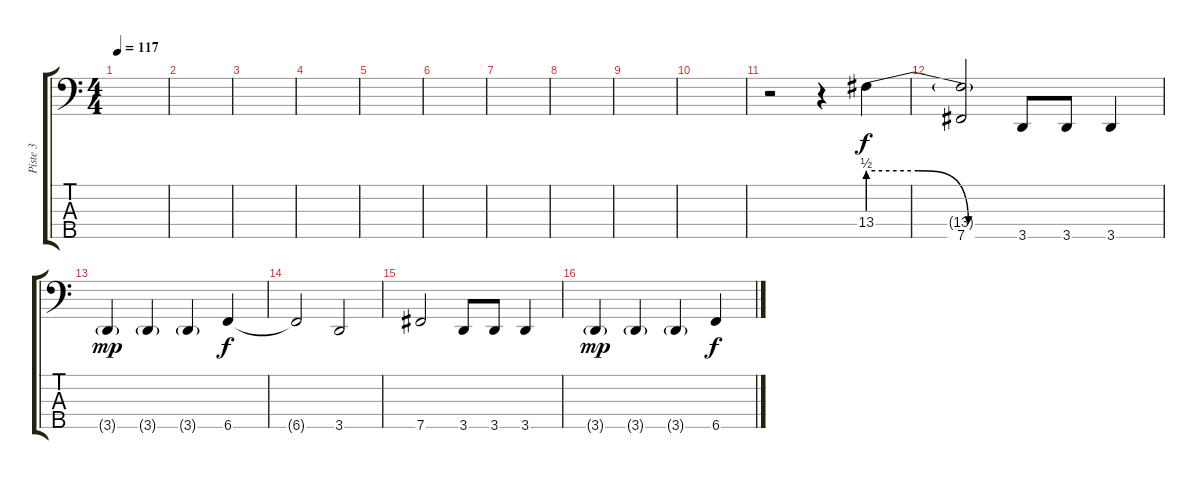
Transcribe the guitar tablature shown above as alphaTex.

\track ("Piste 3" "Piste 3") {instrument electricbassfinger}
\staff {score tabs}
\tuning (G2 D2 A1 E1 B0) {hide}
\ts (4 4)
\tempo 117
\clef f4
\ks c
|
|
|
|
|
|
|
|
|
|
r.2 r.4 13.4{be (custom 0 2 20 2 40 0 60 0)}.4 |
(13.4{t} 7.5).2{volume 10 instrument slapbass1} 3.5.8 3.5.8 3.5.4 |
3.5{g}.4{dy mp} 3.5{g}.4 3.5{g}.4 6.5.4{dy f} |
6.5{t}.2 3.5.2 |
7.5.2{volume 10 instrument slapbass1} 3.5.8 3.5.8 3.5.4 |
3.5{g}.4{dy mp} 3.5{g}.4 3.5{g}.4 6.5.4{dy f}
